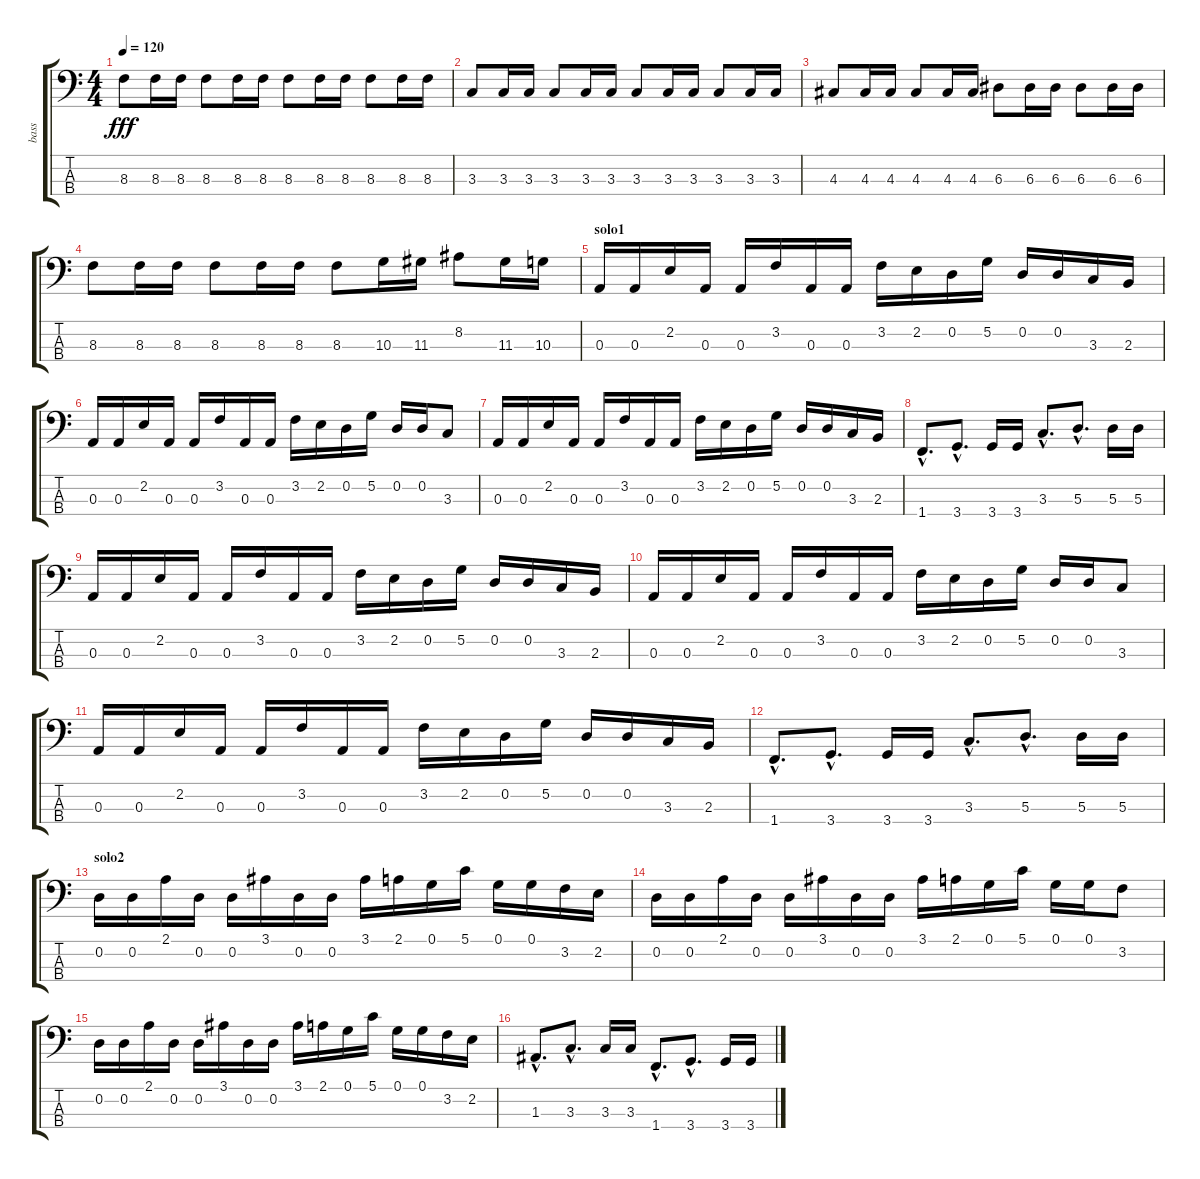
\track ("bass" "bass") {instrument electricbassfinger}
\staff {score tabs}
\tuning (G2 D2 A1 E1) {hide}
\ts (4 4)
\tempo 120
\clef f4
\ks c
8.3.8{dy fff} 8.3.16 8.3.16 8.3.8 8.3.16 8.3.16 8.3.8 8.3.16 8.3.16 8.3.8 8.3.16 8.3.16 |
3.3.8 3.3.16 3.3.16 3.3.8 3.3.16 3.3.16 3.3.8 3.3.16 3.3.16 3.3.8 3.3.16 3.3.16 |
4.3.8 4.3.16 4.3.16 4.3.8 4.3.16 4.3.16 6.3.8 6.3.16 6.3.16 6.3.8 6.3.16 6.3.16 |
8.3.8 8.3.16 8.3.16 8.3.8 8.3.16 8.3.16 8.3.8 10.3.16 11.3.16 8.2.8 11.3.16 10.3.16 |
\section ("" "solo1")
0.3.16 0.3.16 2.2.16 0.3.16 0.3.16 3.2.16 0.3.16 0.3.16 3.2.16 2.2.16 0.2.16 5.2.16 0.2.16 0.2.16 3.3.16 2.3.16 |
0.3.16 0.3.16 2.2.16 0.3.16 0.3.16 3.2.16 0.3.16 0.3.16 3.2.16 2.2.16 0.2.16 5.2.16 0.2.16 0.2.16 3.3.8 |
0.3.16 0.3.16 2.2.16 0.3.16 0.3.16 3.2.16 0.3.16 0.3.16 3.2.16 2.2.16 0.2.16 5.2.16 0.2.16 0.2.16 3.3.16 2.3.16 |
1.4{hac}.8{d} 3.4{hac}.8{d} 3.4.16 3.4.16 3.3{hac}.8{d} 5.3{hac}.8{d} 5.3.16 5.3.16 |
0.3.16 0.3.16 2.2.16 0.3.16 0.3.16 3.2.16 0.3.16 0.3.16 3.2.16 2.2.16 0.2.16 5.2.16 0.2.16 0.2.16 3.3.16 2.3.16 |
0.3.16 0.3.16 2.2.16 0.3.16 0.3.16 3.2.16 0.3.16 0.3.16 3.2.16 2.2.16 0.2.16 5.2.16 0.2.16 0.2.16 3.3.8 |
0.3.16 0.3.16 2.2.16 0.3.16 0.3.16 3.2.16 0.3.16 0.3.16 3.2.16 2.2.16 0.2.16 5.2.16 0.2.16 0.2.16 3.3.16 2.3.16 |
1.4{hac}.8{d} 3.4{hac}.8{d} 3.4.16 3.4.16 3.3{hac}.8{d} 5.3{hac}.8{d} 5.3.16 5.3.16 |
\section ("" "solo2")
0.2.16 0.2.16 2.1.16 0.2.16 0.2.16 3.1.16 0.2.16 0.2.16 3.1.16 2.1.16 0.1.16 5.1.16 0.1.16 0.1.16 3.2.16 2.2.16 |
0.2.16 0.2.16 2.1.16 0.2.16 0.2.16 3.1.16 0.2.16 0.2.16 3.1.16 2.1.16 0.1.16 5.1.16 0.1.16 0.1.16 3.2.8 |
0.2.16 0.2.16 2.1.16 0.2.16 0.2.16 3.1.16 0.2.16 0.2.16 3.1.16 2.1.16 0.1.16 5.1.16 0.1.16 0.1.16 3.2.16 2.2.16 |
1.3{hac}.8{d} 3.3{hac}.8{d} 3.3.16 3.3.16 1.4{hac}.8{d} 3.4{hac}.8{d} 3.4.16 3.4.16
